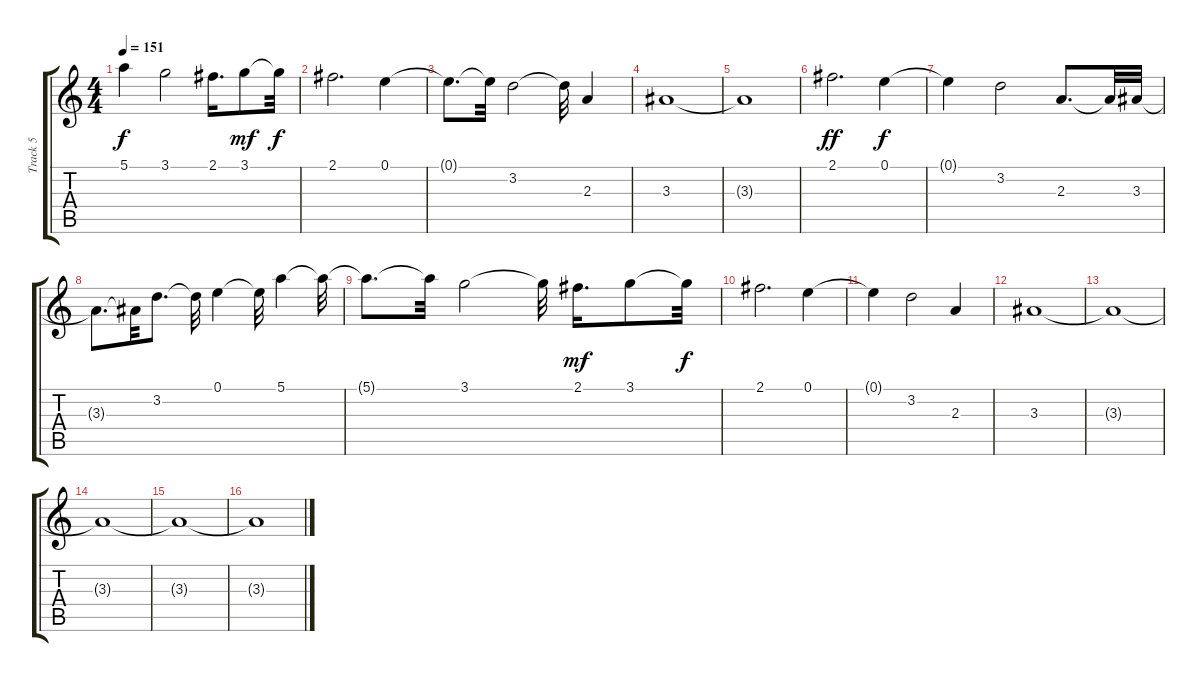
\track ("Track 5" "Track 5") {instrument distortionguitar}
\staff {score tabs}
\tuning (E4 B3 G3 D3 A2 E2) {hide}
\ts (4 4)
\tempo 151
\clef g2
\ks c
5.1{t}.4{dy f} 3.1.2 2.1.16{d} 3.1.8{dy mf} 3.1{t}.32{dy f} |
2.1.2{d} 0.1.4 |
0.1{t}.8{d} 0.1{t}.32 3.2.2 3.2{t}.32 2.3.4 |
3.3.1 |
3.3{t}.1 |
2.1.2{d dy ff} 0.1.4{dy f} |
0.1{t}.4 3.2.2 2.3.8{d} 2.3{t}.32 3.3.32 |
3.3{t}.8{d} 3.3{t}.32 3.2.8{d} 3.2{t}.32 0.1.4 0.1{t}.32 5.1.4 5.1{t}.32 |
5.1{t}.8{d} 5.1{t}.32 3.1.2 3.1{t}.32 2.1.16{d dy mf} 3.1.8 3.1{t}.32{dy f} |
2.1.2{d} 0.1.4 |
0.1{t}.4 3.2.2 2.3.4 |
3.3.1 |
3.3{t}.1 |
3.3{t}.1 |
3.3{t}.1 |
3.3{t}.1
